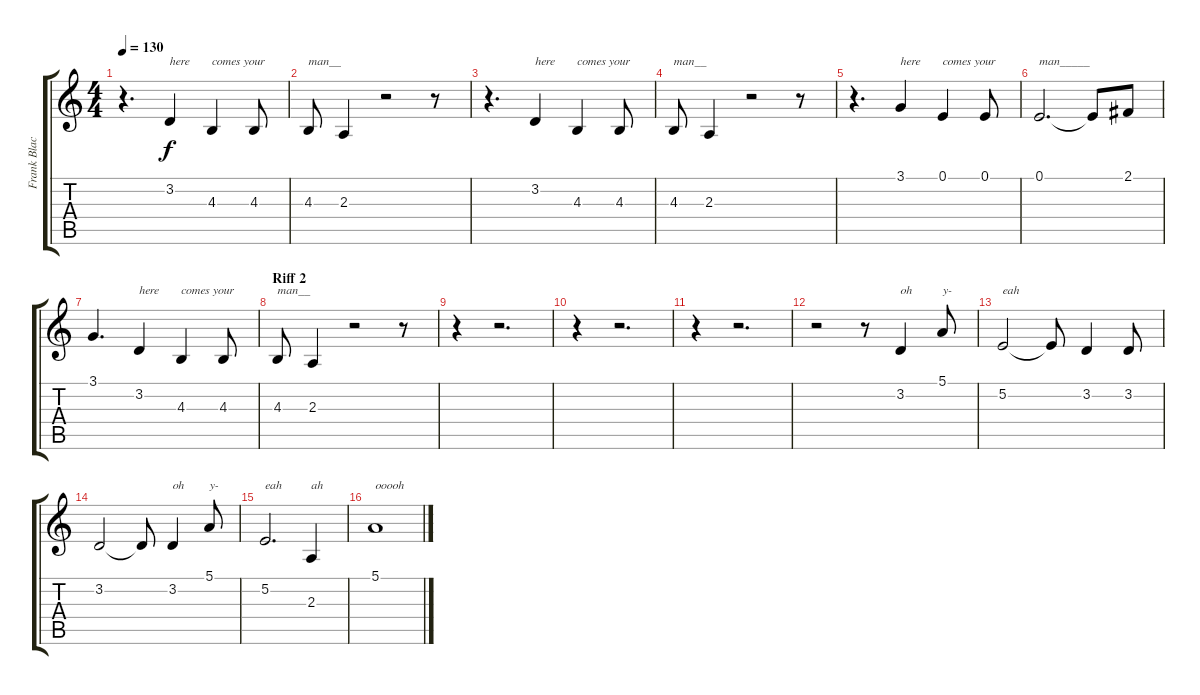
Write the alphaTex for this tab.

\track ("Frank Black/Kim Deal - Vocals" "Frank Blac") {instrument oboe}
\staff {score tabs}
\tuning (E4 B3 G3 D3 A2 E2) {hide}
\ts (4 4)
\tempo 130
\clef g2
\ks c
r.4{d dy f} 3.2.4{txt "here"} 4.3.4{txt "comes your"} 4.3.8 |
4.3.8{txt "man__"} 2.3.4 r.2 r.8 |
r.4{d} 3.2.4{txt "here"} 4.3.4{txt "comes your"} 4.3.8 |
4.3.8{txt "man__"} 2.3.4 r.2 r.8 |
r.4{d} 3.1.4{txt "here"} 0.1.4{txt "comes your"} 0.1.8 |
0.1.2{d txt "man_____"} 0.1{t}.8 2.1.8 |
3.1.4{d} 3.2.4{txt "here"} 4.3.4{txt "comes your"} 4.3.8 |
\section ("" "Riff 2")
4.3.8{txt "man__"} 2.3.4 r.2 r.8 |
r.4 r.2{d} |
r.4 r.2{d} |
r.4 r.2{d} |
r.2 r.8 3.2.4{txt "oh"} 5.1.8{txt "y-"} |
5.2.2{txt "eah"} 5.2{t}.8 3.2.4 3.2.8 |
3.2.2 3.2{t}.8 3.2.4{txt "oh"} 5.1.8{txt "y-"} |
5.2.2{d txt "eah"} 2.3.4{txt "ah"} |
\section ("" "")
5.1.1{txt "ooooh"}
